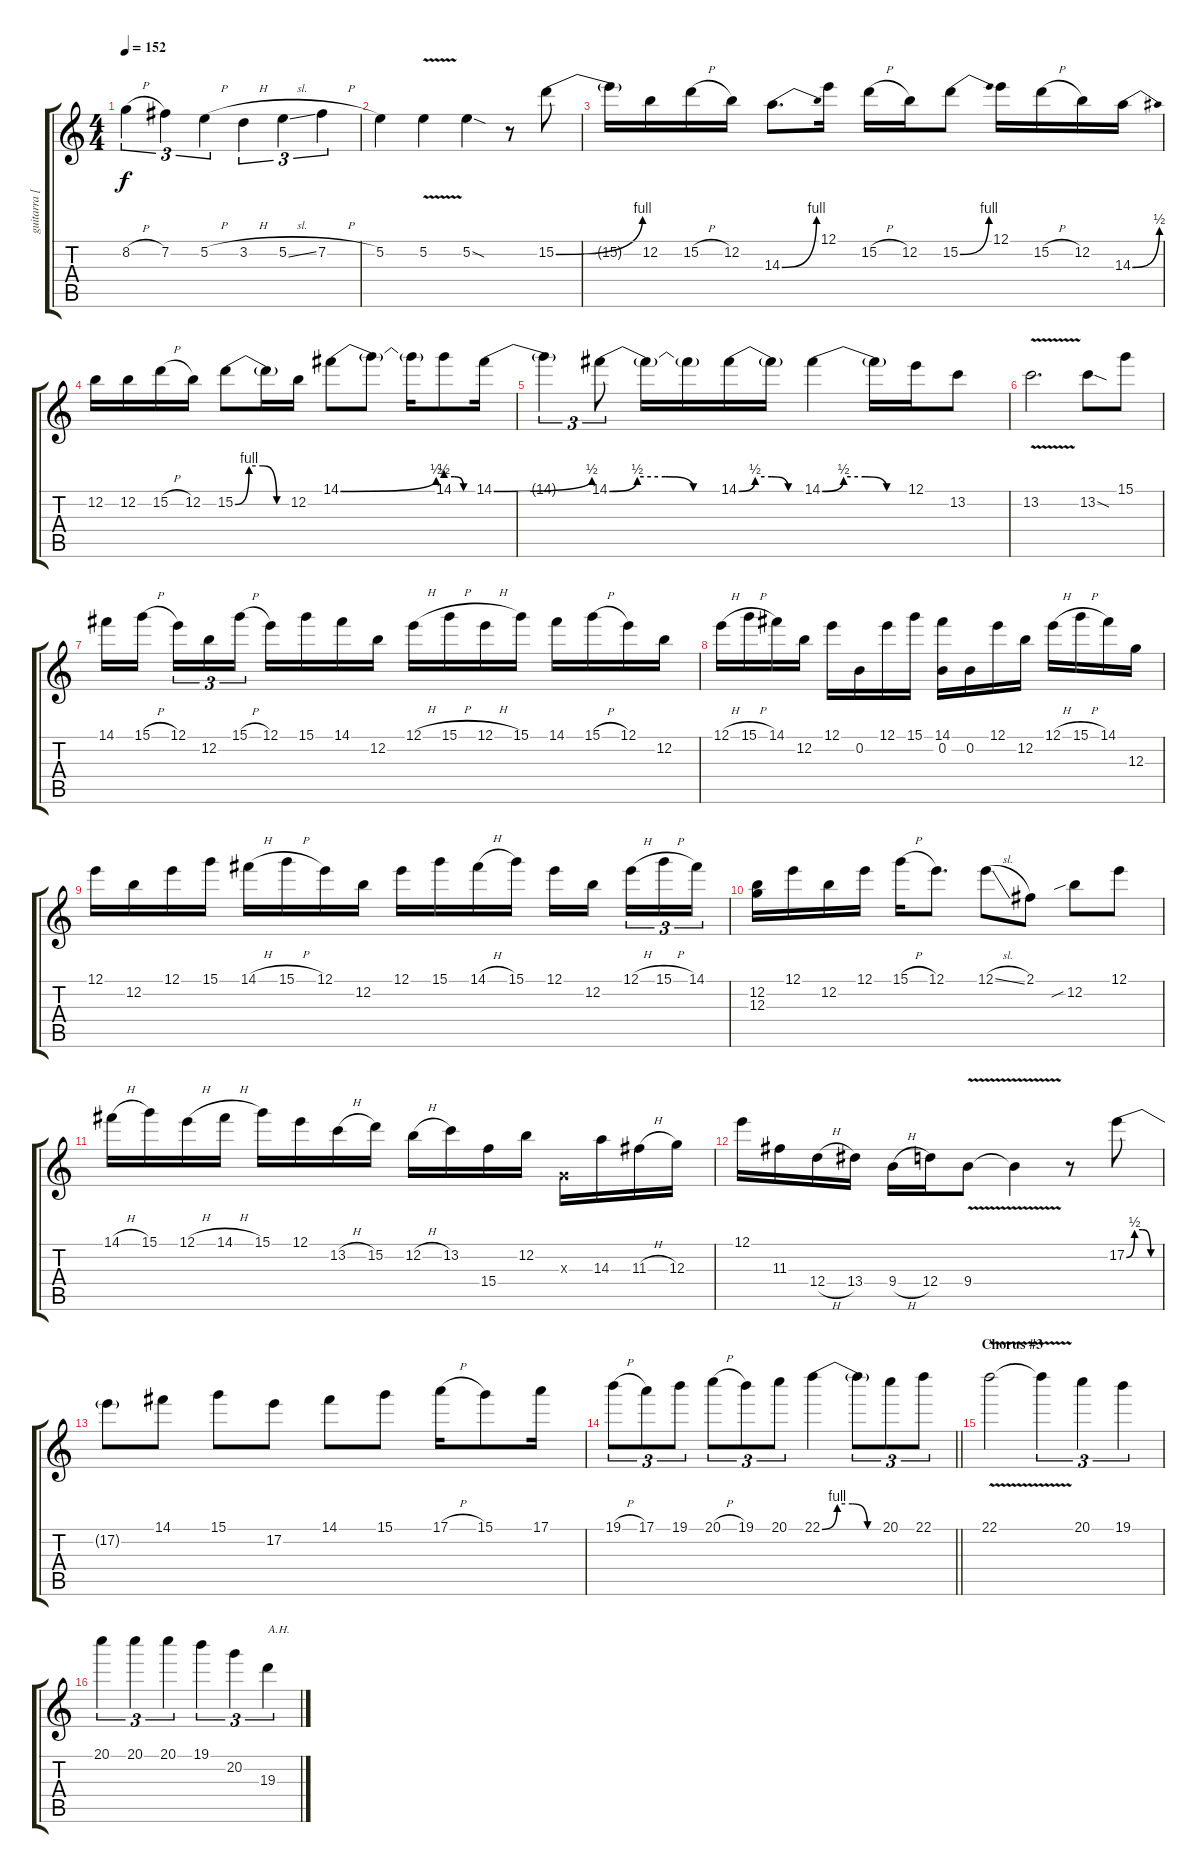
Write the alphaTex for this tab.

\track ("guitarra [arreglos]" "guitarra [") {instrument overdrivenguitar}
\staff {score tabs}
\tuning (E4 B3 G3 D3 A2 E2) {hide}
\ts (4 4)
\tempo 152
\clef g2
\ks c
8.2{h}.4{tu (3 2) dy f} 7.2.4{tu (3 2)} 5.2{h}.4{tu (3 2)} 3.2{h}.4{tu (3 2)} 5.2{sl}.4{tu (3 2)} 7.2{h}.4{tu (3 2)} |
5.2.4 5.2{v}.4 5.2{sod}.4 r.8 15.2{be (bend 0 0 60 4)}.8 |
15.2{t}.16 12.2.16 15.2{h}.16 12.2.16 14.3{be (bend 0 0 60 4)}.8{d} 12.1.16 15.2{h}.16 12.2.16 15.2{be (bend 0 0 60 4)}.8 12.1.16 15.2{h}.16 12.2.16 14.3{be (bend 0 0 60 2)}.16 |
12.2.16 12.2.16 15.2{h}.16 12.2.16 15.2{be (custom 0 0 15 4 30 4 45 0 60 0)}.8 15.2{t}.16 12.2.16 14.1{be (bend 0 0 60 2)}.8 14.1{t}.8 14.1{t}.16 14.1{be (custom 0 2 20 2 40 0 60 0)}.8 14.1{be (bend 0 0 60 2)}.16 |
14.1{t}.4{tu (3 2)} 14.1{be (custom 0 0 15 2 30 2 45 0 60 0)}.8{tu (3 2)} 14.1{t}.16 14.1{t}.16 14.1{be (custom 0 0 15 2 30 2 45 0 60 0)}.16 14.1{t}.16 14.1{be (custom 0 0 15 2 30 2 45 0 60 0)}.4 14.1{t}.16 12.1.16 13.2.8 |
13.2{v}.2{d} 13.2{sod}.8 15.1.8 |
14.1.16 15.1{h}.16{beam splitsecondary} 12.1.16{tu (3 2)} 12.2.16{tu (3 2)} 15.1{h}.16{tu (3 2)} 12.1.16 15.1.16 14.1.16 12.2.16 12.1{h}.16 15.1{h}.16 12.1{h}.16 15.1.16 14.1.16 15.1{h}.16 12.1.16 12.2.16 |
12.1{h}.16 15.1{h}.16 14.1.16 12.2.16 12.1.16 0.2.16 12.1.16 15.1.16 (14.1 0.2).16 0.2.16 12.1.16 12.2.16 12.1{h}.16 15.1{h}.16 14.1.16 12.3.16 |
12.1.16 12.2.16 12.1.16 15.1.16 14.1{h}.16 15.1{h}.16 12.1.16 12.2.16 12.1.16 15.1.16 14.1{h}.16 15.1.16 12.1.16 12.2.16{beam splitsecondary} 12.1{h}.16{tu (3 2)} 15.1{h}.16{tu (3 2)} 14.1.16{tu (3 2)} |
(12.2 12.3).16 12.1.16 12.2.16 12.1.16 15.1{h}.16 12.1.8{d} 12.1{sl}.8 2.1.8 12.2{sib}.8 12.1.8 |
14.1{h}.16 15.1.16 12.1{h}.16 14.1{h}.16 15.1.16 12.1.16 13.2{h}.16 15.2.16 12.2{h}.16 13.2.16 15.4.16 12.2.16 0.3{x}.16 14.3.16 11.3{h}.16 12.3.16 |
12.1.16 11.3.16 12.4{h}.16 13.4.16 9.4{h}.16 12.4.16 9.4{v}.8 9.4{t}.4 r.8 17.2{be (custom 0 0 15 2 30 2 45 0 60 0)}.8 |
17.2{t}.8 14.1.8 15.1.8 17.2.8 14.1.8 15.1.8 17.1{h}.16 15.1.8 17.1.16 |
\barLineRight lightlight
19.1{h}.8{tu (3 2)} 17.1.8{tu (3 2)} 19.1.8{tu (3 2)} 20.1{h}.8{tu (3 2)} 19.1.8{tu (3 2)} 20.1.8{tu (3 2)} 22.1{be (custom 0 0 15 4 30 4 45 0 60 0)}.4 22.1{t}.8{tu (3 2)} 20.1.8{tu (3 2)} 22.1.8{tu (3 2)} |
\section ("" "Chorus #3")
22.1{v}.2 22.1{t}.4{tu (3 2)} 20.1.4{tu (3 2)} 19.1.4{tu (3 2)} |
20.1.4{tu (3 2)} 20.1.4{tu (3 2)} 20.1.4{tu (3 2)} 19.1.4{tu (3 2)} 20.2.4{tu (3 2)} 19.3.4{tu (3 2) txt "A.H."}
